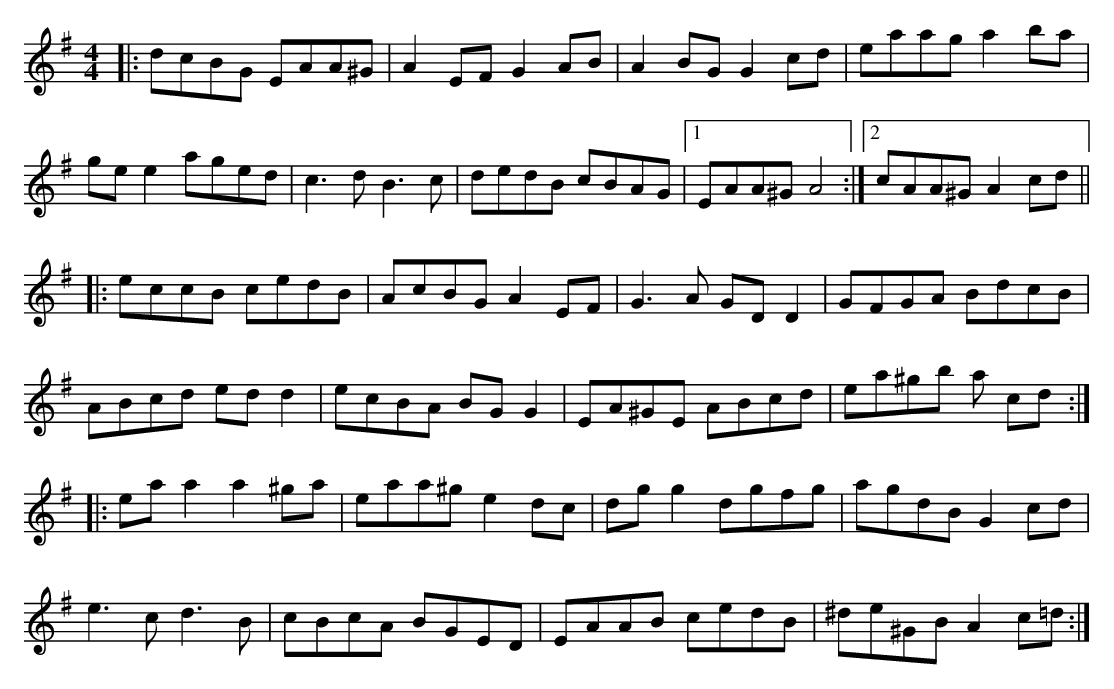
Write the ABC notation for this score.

X:1
M:4/4
K:Ador
|:dcBG EAA^G|A2 EF G2 AB|A2 BG G2 cd|eaag a2 ba|
ge e2 aged|c3d B3c|dedB cBAG|1 EAA^G A4:|2 cAA^G A2 cd||
|:eccB cedB|AcBG A2 EF|G3A GD D2|GFGA BdcB|
ABcd ed d2|ecBA BG G2|EA^GE ABcd|ea^gb a cd:|
|:ea a2 a2 ^ga|eaa^g e2 dc|dg g2 dgfg|agdB G2 cd|
e3c d3B|cBcA BGED|EAAB cedB|^de^GB A2 c=d:|
